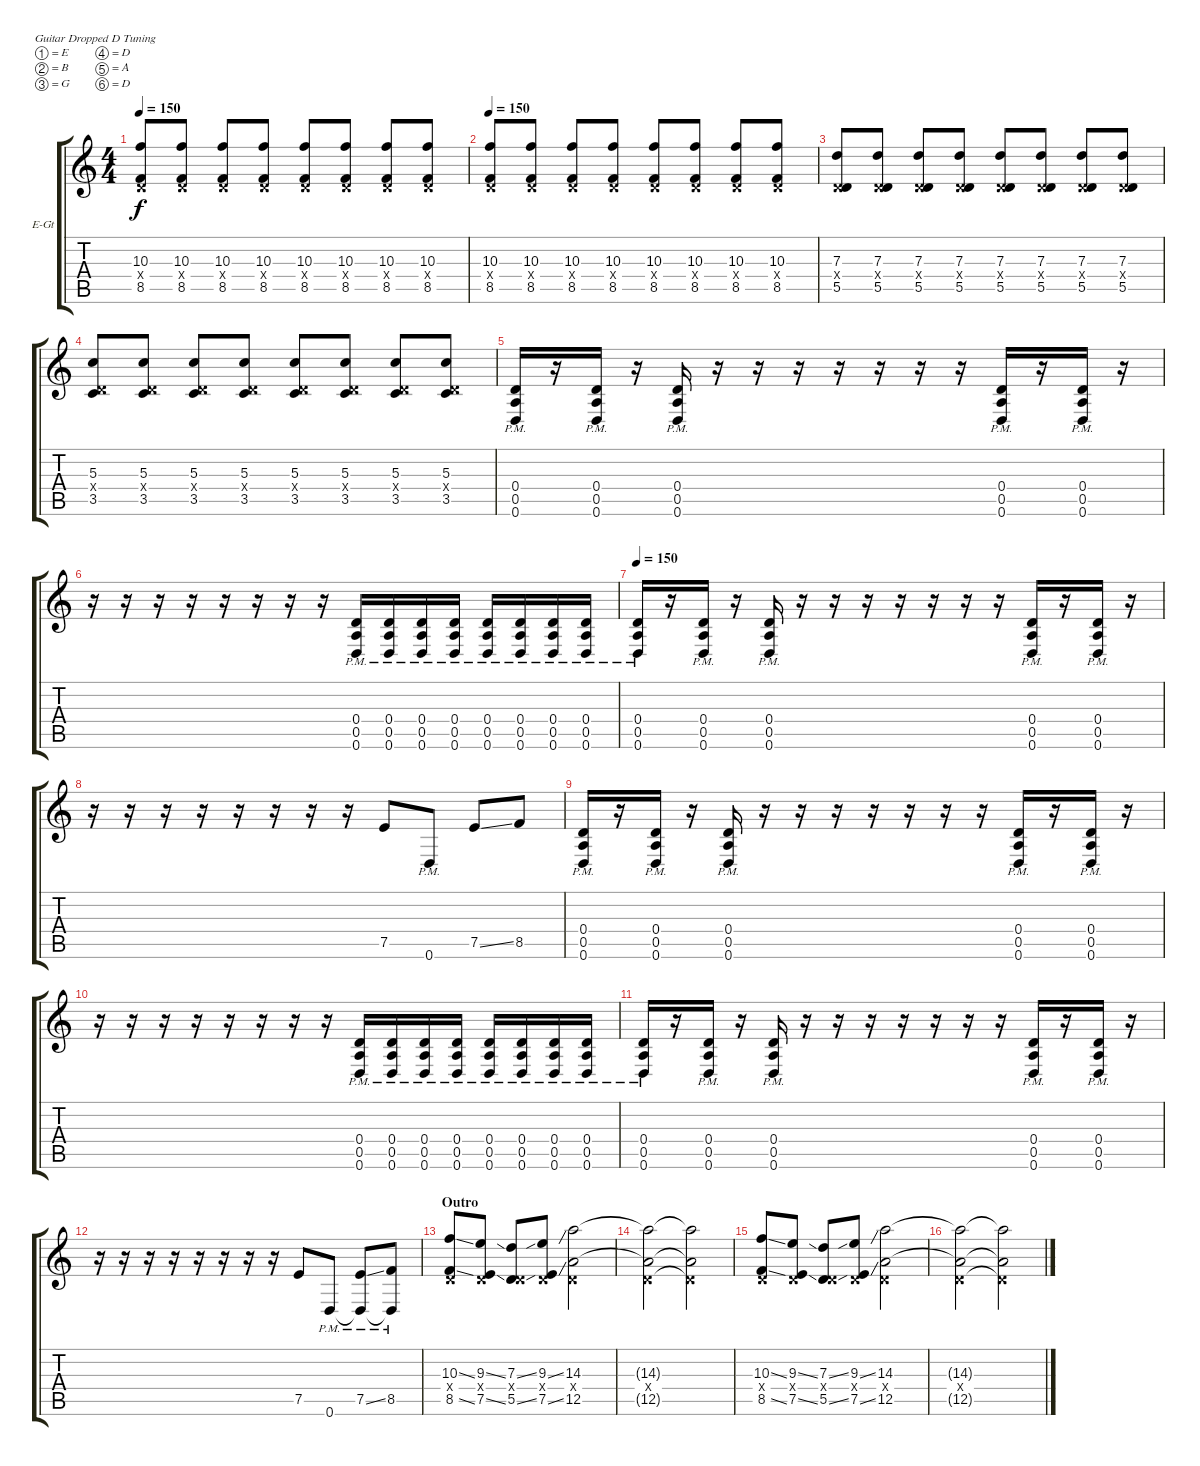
\bracketExtendMode groupsimilarinstruments
\firstSystemTrackNameOrientation horizontal
\otherSystemsTrackNameOrientation horizontal
\track ("Joey Wilson" "E-Gt") {instrument distortionguitar}
\staff {score tabs}
\tuning (E4 B3 G3 D3 A2 D2)
\ts (4 4)
\tempo 150
\clef g2
\ks c
(10.3 0.4{x} 8.5).8{dy f} (10.3 0.4{x} 8.5).8 (10.3 0.4{x} 8.5).8 (10.3 0.4{x} 8.5).8 (10.3 0.4{x} 8.5).8 (10.3 0.4{x} 8.5).8 (10.3 0.4{x} 8.5).8 (10.3 0.4{x} 8.5).8 |
\tempo 150
(10.3 0.4{x} 8.5).8 (10.3 0.4{x} 8.5).8 (10.3 0.4{x} 8.5).8 (10.3 0.4{x} 8.5).8 (10.3 0.4{x} 8.5).8 (10.3 0.4{x} 8.5).8 (10.3 0.4{x} 8.5).8 (10.3 0.4{x} 8.5).8 |
(7.3 0.4{x} 5.5).8 (7.3 0.4{x} 5.5).8 (7.3 0.4{x} 5.5).8 (7.3 0.4{x} 5.5).8 (7.3 0.4{x} 5.5).8 (7.3 0.4{x} 5.5).8 (7.3 0.4{x} 5.5).8 (7.3 0.4{x} 5.5).8 |
(5.3 0.4{x} 3.5).8 (5.3 0.4{x} 3.5).8 (5.3 0.4{x} 3.5).8 (5.3 0.4{x} 3.5).8 (5.3 0.4{x} 3.5).8 (5.3 0.4{x} 3.5).8 (5.3 0.4{x} 3.5).8 (5.3 0.4{x} 3.5).8 |
(0.4{pm} 0.5{pm} 0.6{pm}).16 r.16 (0.4{pm} 0.5{pm} 0.6{pm}).16 r.16 (0.4{pm} 0.5{pm} 0.6{pm}).16 r.16 r.16 r.16 r.16 r.16 r.16 r.16 (0.4{pm} 0.5{pm} 0.6{pm}).16 r.16 (0.4{pm} 0.5{pm} 0.6{pm}).16 r.16 |
r.16 r.16 r.16 r.16 r.16 r.16 r.16 r.16 (0.4{pm} 0.5{pm} 0.6{pm}).16 (0.4{pm} 0.5{pm} 0.6{pm}).16 (0.4{pm} 0.5{pm} 0.6{pm}).16 (0.4{pm} 0.5{pm} 0.6{pm}).16 (0.4{pm} 0.5{pm} 0.6{pm}).16 (0.4{pm} 0.5{pm} 0.6{pm}).16 (0.4{pm} 0.5{pm} 0.6{pm}).16 (0.4{pm} 0.5{pm} 0.6{pm}).16 |
\tempo 150
(0.4{pm} 0.5{pm} 0.6{pm}).16 r.16 (0.4{pm} 0.5{pm} 0.6{pm}).16 r.16 (0.4{pm} 0.5{pm} 0.6{pm}).16 r.16 r.16 r.16 r.16 r.16 r.16 r.16 (0.4{pm} 0.5{pm} 0.6{pm}).16 r.16 (0.4{pm} 0.5{pm} 0.6{pm}).16 r.16 |
r.16 r.16 r.16 r.16 r.16 r.16 r.16 r.16 7.5.8 0.6{pm}.8 7.5{ss}.8 8.5.8 |
(0.4{pm} 0.5{pm} 0.6{pm}).16 r.16 (0.4{pm} 0.5{pm} 0.6{pm}).16 r.16 (0.4{pm} 0.5{pm} 0.6{pm}).16 r.16 r.16 r.16 r.16 r.16 r.16 r.16 (0.4{pm} 0.5{pm} 0.6{pm}).16 r.16 (0.4{pm} 0.5{pm} 0.6{pm}).16 r.16 |
r.16 r.16 r.16 r.16 r.16 r.16 r.16 r.16 (0.4{pm} 0.5{pm} 0.6{pm}).16 (0.4{pm} 0.5{pm} 0.6{pm}).16 (0.4{pm} 0.5{pm} 0.6{pm}).16 (0.4{pm} 0.5{pm} 0.6{pm}).16 (0.4{pm} 0.5{pm} 0.6{pm}).16 (0.4{pm} 0.5{pm} 0.6{pm}).16 (0.4{pm} 0.5{pm} 0.6{pm}).16 (0.4{pm} 0.5{pm} 0.6{pm}).16 |
(0.4{pm} 0.5{pm} 0.6{pm}).16 r.16 (0.4{pm} 0.5{pm} 0.6{pm}).16 r.16 (0.4{pm} 0.5{pm} 0.6{pm}).16 r.16 r.16 r.16 r.16 r.16 r.16 r.16 (0.4{pm} 0.5{pm} 0.6{pm}).16 r.16 (0.4{pm} 0.5{pm} 0.6{pm}).16 r.16 |
r.16 r.16 r.16 r.16 r.16 r.16 r.16 r.16 7.5.8 0.6{pm}.8 (7.5{ss} 0.6{pm t}).8 (8.5 0.6{pm t}).8 |
\section ("" "Outro")
(8.5{ss} 0.4{x} 10.3{ss}).8 (7.5{ss} 0.4{x} 9.3{ss}).8 (5.5{ss} 7.3{ss} 0.4{x}).8 (7.5{ss} 9.3{ss} 0.4{x}).8 (12.5 14.3 0.4{x}).2 |
(12.5{t} 0.4{x} 14.3{t}).2 (12.5{t} 14.3{t} 0.4{x t}).2 |
(8.5{ss} 0.4{x} 10.3{ss}).8 (7.5{ss} 0.4{x} 9.3{ss}).8 (5.5{ss} 7.3{ss} 0.4{x}).8 (7.5{ss} 9.3{ss} 0.4{x}).8 (12.5 14.3 0.4{x}).2 |
(12.5{t} 0.4{x} 14.3{t}).2 (12.5{t} 14.3{t} 0.4{x t}).2
